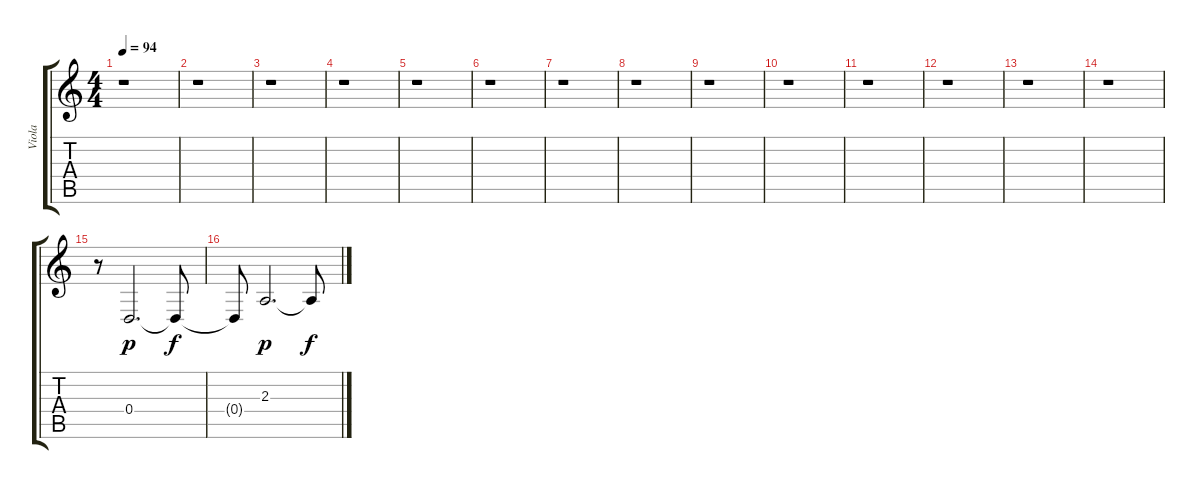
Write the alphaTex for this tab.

\track ("Viola" "Viola") {instrument viola}
\staff {score tabs}
\tuning (E4 B3 G3 D3 A2 E2) {hide}
\ts (4 4)
\tempo 94
\clef g2
\ks c
r.1{dy f} |
r.1 |
r.1 |
r.1 |
r.1 |
r.1 |
r.1 |
r.1 |
r.1 |
r.1 |
r.1 |
r.1 |
r.1 |
r.1 |
r.8 0.4.2{d dy p} 0.4{t}.8{dy f} |
0.4{t}.8 2.3.2{d dy p} 2.3{t}.8{dy f}
